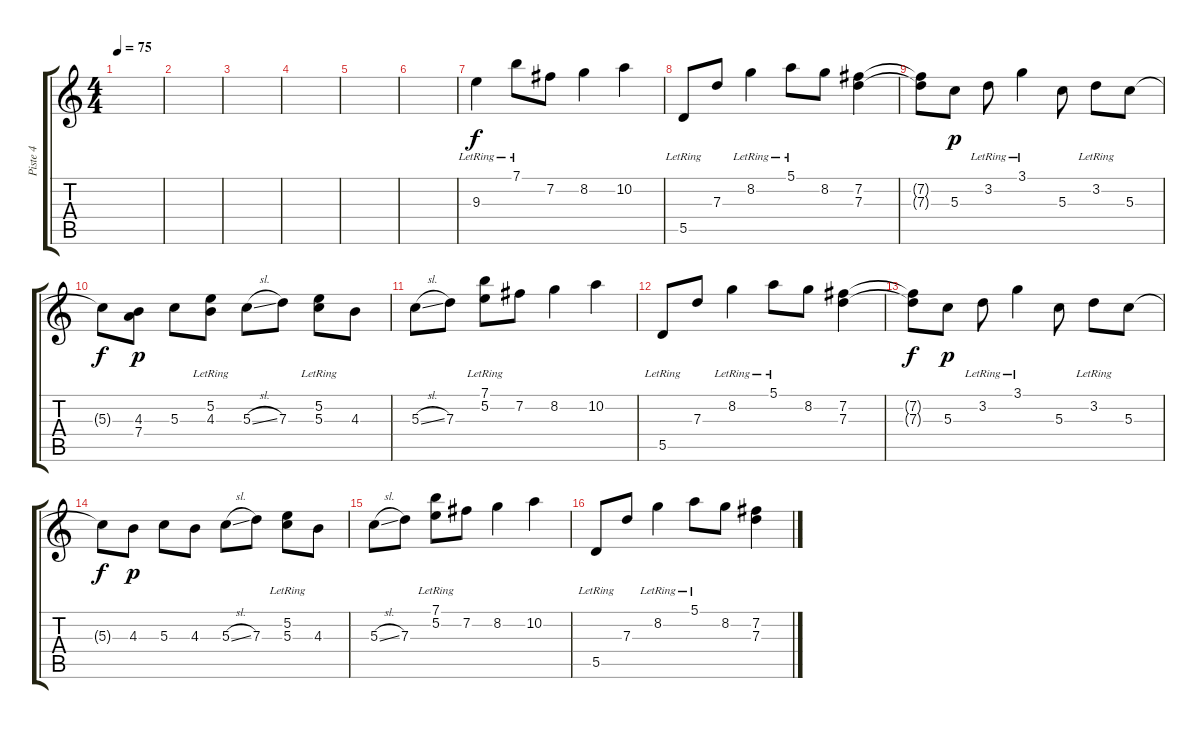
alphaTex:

\track ("Piste 4" "Piste 4") {instrument overdrivenguitar}
\staff {score tabs}
\tuning (E4 B3 G3 D3 A2 E2) {hide}
\ts (4 4)
\tempo 75
\clef g2
\ks c
|
|
|
|
|
|
9.3{lr}.4 7.1{lr}.8 7.2.8 8.2.4 10.2.4 |
5.5{lr}.8 7.3.8 8.2{lr}.4 5.1{lr}.8 8.2.8 (7.2 7.3).4 |
(7.2{t} 7.3{t}).8{dy f} 5.3.8{dy p} 3.2{lr}.8 3.1{lr}.4 5.3.8 3.2{lr}.8 5.3.8 |
5.3{t}.8{dy f} (4.3 7.4).8{dy p} 5.3.8 (5.2{lr} 4.3).8 5.3{sl}.8 7.3.8 (5.2{lr} 5.3).8 4.3.8 |
5.3{sl}.8 7.3.8 (7.1{lr} 5.2).8 7.2.8 8.2.4 10.2.4 |
5.5{lr}.8 7.3.8 8.2{lr}.4 5.1{lr}.8 8.2.8 (7.2 7.3).4 |
(7.2{t} 7.3{t}).8{dy f} 5.3.8{dy p} 3.2{lr}.8 3.1{lr}.4 5.3.8 3.2{lr}.8 5.3.8 |
5.3{t}.8{dy f} 4.3.8{dy p} 5.3.8 4.3.8 5.3{sl}.8 7.3.8 (5.2{lr} 5.3).8 4.3.8 |
5.3{sl}.8 7.3.8 (7.1{lr} 5.2).8 7.2.8 8.2.4 10.2.4 |
5.5{lr}.8 7.3.8 8.2{lr}.4 5.1{lr}.8 8.2.8 (7.2 7.3).4
